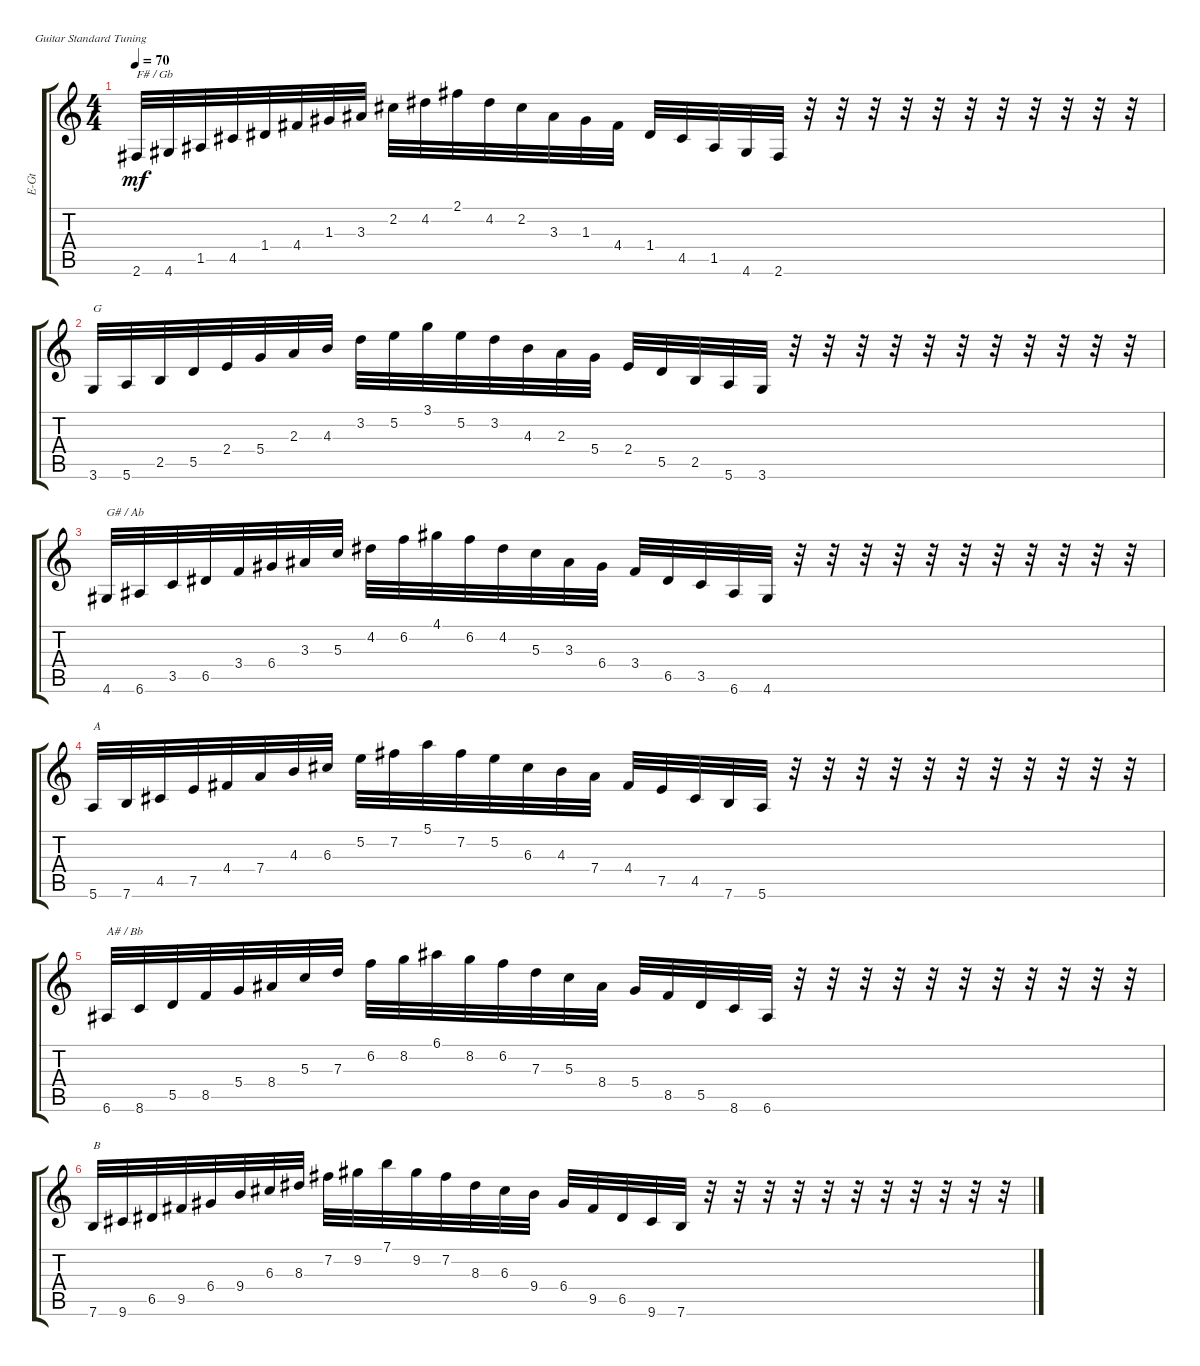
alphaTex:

\defaultSystemsLayout 4
\bracketExtendMode groupsimilarinstruments
\otherSystemsTrackNameOrientation horizontal
\track ("Electric Guitar" "E-Gt") {instrument overdrivenguitar}
\staff {score tabs}
\tuning (E4 B3 G3 D3 A2 E2)
\ts (4 4)
\tempo 70
\clef g2
\ks c
2.6{acc #}.32{txt "F# / Gb" dy mf beam Up} 4.6{acc #}.32{beam Up} 1.5{acc #}.32{beam Up} 4.5{acc #}.32{beam Up} 1.4{acc #}.32{beam Up} 4.4{acc #}.32{beam Up} 1.3{acc #}.32{beam Up} 3.3{acc #}.32{beam Up} 2.2{acc #}.32{beam Down} 4.2{acc #}.32{beam Down} 2.1{acc #}.32{beam Down} 4.2{acc #}.32{beam Down} 2.2{acc #}.32{beam Down} 3.3{acc #}.32{beam Down} 1.3{acc #}.32{beam Down} 4.4{acc #}.32{beam Down} 1.4{acc #}.32{beam Up} 4.5{acc #}.32{beam Up} 1.5{acc #}.32{beam Up} 4.6{acc #}.32{beam Up} 2.6{acc #}.32{beam Up} r.32{beam Up} r.32{beam Up} r.32{beam Up} r.32{beam Up} r.32{beam Up} r.32{beam Up} r.32{beam Up} r.32{beam Up} r.32{beam Up} r.32{beam Up} r.32{beam Up} |
3.6.32{txt "G" beam Up} 5.6.32{beam Up} 2.5.32{beam Up} 5.5.32{beam Up} 2.4.32{beam Up} 5.4.32{beam Up} 2.3.32{beam Up} 4.3.32{beam Up} 3.2.32{beam Down} 5.2.32{beam Down} 3.1.32{beam Down} 5.2.32{beam Down} 3.2.32{beam Down} 4.3.32{beam Down} 2.3.32{beam Down} 5.4.32{beam Down} 2.4.32{beam Up} 5.5.32{beam Up} 2.5.32{beam Up} 5.6.32{beam Up} 3.6.32{beam Up} r.32{beam Up} r.32{beam Up} r.32{beam Up} r.32{beam Up} r.32{beam Up} r.32{beam Up} r.32{beam Up} r.32{beam Up} r.32{beam Up} r.32{beam Up} r.32{beam Up} |
4.6{acc #}.32{txt "G# / Ab" beam Up} 6.6{acc #}.32{beam Up} 3.5.32{beam Up} 6.5{acc #}.32{beam Up} 3.4.32{beam Up} 6.4{acc #}.32{beam Up} 3.3{acc #}.32{beam Up} 5.3.32{beam Up} 4.2{acc #}.32{beam Down} 6.2.32{beam Down} 4.1{acc #}.32{beam Down} 6.2.32{beam Down} 4.2{acc #}.32{beam Down} 5.3.32{beam Down} 3.3{acc #}.32{beam Down} 6.4{acc #}.32{beam Down} 3.4.32{beam Up} 6.5{acc #}.32{beam Up} 3.5.32{beam Up} 6.6{acc #}.32{beam Up} 4.6{acc #}.32{beam Up} r.32{beam Up} r.32{beam Up} r.32{beam Up} r.32{beam Up} r.32{beam Up} r.32{beam Up} r.32{beam Up} r.32{beam Up} r.32{beam Up} r.32{beam Up} r.32{beam Up} |
5.6.32{txt "A" beam Up} 7.6.32{beam Up} 4.5{acc #}.32{beam Up} 7.5.32{beam Up} 4.4{acc #}.32{beam Up} 7.4.32{beam Up} 4.3.32{beam Up} 6.3{acc #}.32{beam Up} 5.2.32{beam Down} 7.2{acc #}.32{beam Down} 5.1.32{beam Down} 7.2{acc #}.32{beam Down} 5.2.32{beam Down} 6.3{acc #}.32{beam Down} 4.3.32{beam Down} 7.4.32{beam Down} 4.4{acc #}.32{beam Up} 7.5.32{beam Up} 4.5{acc #}.32{beam Up} 7.6.32{beam Up} 5.6.32{beam Up} r.32{beam Up} r.32{beam Up} r.32{beam Up} r.32{beam Up} r.32{beam Up} r.32{beam Up} r.32{beam Up} r.32{beam Up} r.32{beam Up} r.32{beam Up} r.32{beam Up} |
6.6{acc #}.32{txt "A# / Bb" beam Up} 8.6.32{beam Up} 5.5.32{beam Up} 8.5.32{beam Up} 5.4.32{beam Up} 8.4{acc #}.32{beam Up} 5.3.32{beam Up} 7.3.32{beam Up} 6.2.32{beam Down} 8.2.32{beam Down} 6.1{acc #}.32{beam Down} 8.2.32{beam Down} 6.2.32{beam Down} 7.3.32{beam Down} 5.3.32{beam Down} 8.4{acc #}.32{beam Down} 5.4.32{beam Up} 8.5.32{beam Up} 5.5.32{beam Up} 8.6.32{beam Up} 6.6{acc #}.32{beam Up} r.32{beam Up} r.32{beam Up} r.32{beam Up} r.32{beam Up} r.32{beam Up} r.32{beam Up} r.32{beam Up} r.32{beam Up} r.32{beam Up} r.32{beam Up} r.32{beam Up} |
7.6.32{txt "B" beam Up} 9.6{acc #}.32{beam Up} 6.5{acc #}.32{beam Up} 9.5{acc #}.32{beam Up} 6.4{acc #}.32{beam Up} 9.4.32{beam Up} 6.3{acc #}.32{beam Up} 8.3{acc #}.32{beam Up} 7.2{acc #}.32{beam Down} 9.2{acc #}.32{beam Down} 7.1.32{beam Down} 9.2{acc #}.32{beam Down} 7.2{acc #}.32{beam Down} 8.3{acc #}.32{beam Down} 6.3{acc #}.32{beam Down} 9.4.32{beam Down} 6.4{acc #}.32{beam Up} 9.5{acc #}.32{beam Up} 6.5{acc #}.32{beam Up} 9.6{acc #}.32{beam Up} 7.6.32{beam Up} r.32{beam Up} r.32{beam Up} r.32{beam Up} r.32{beam Up} r.32{beam Up} r.32{beam Up} r.32{beam Up} r.32{beam Up} r.32{beam Up} r.32{beam Up} r.32{beam Up}
